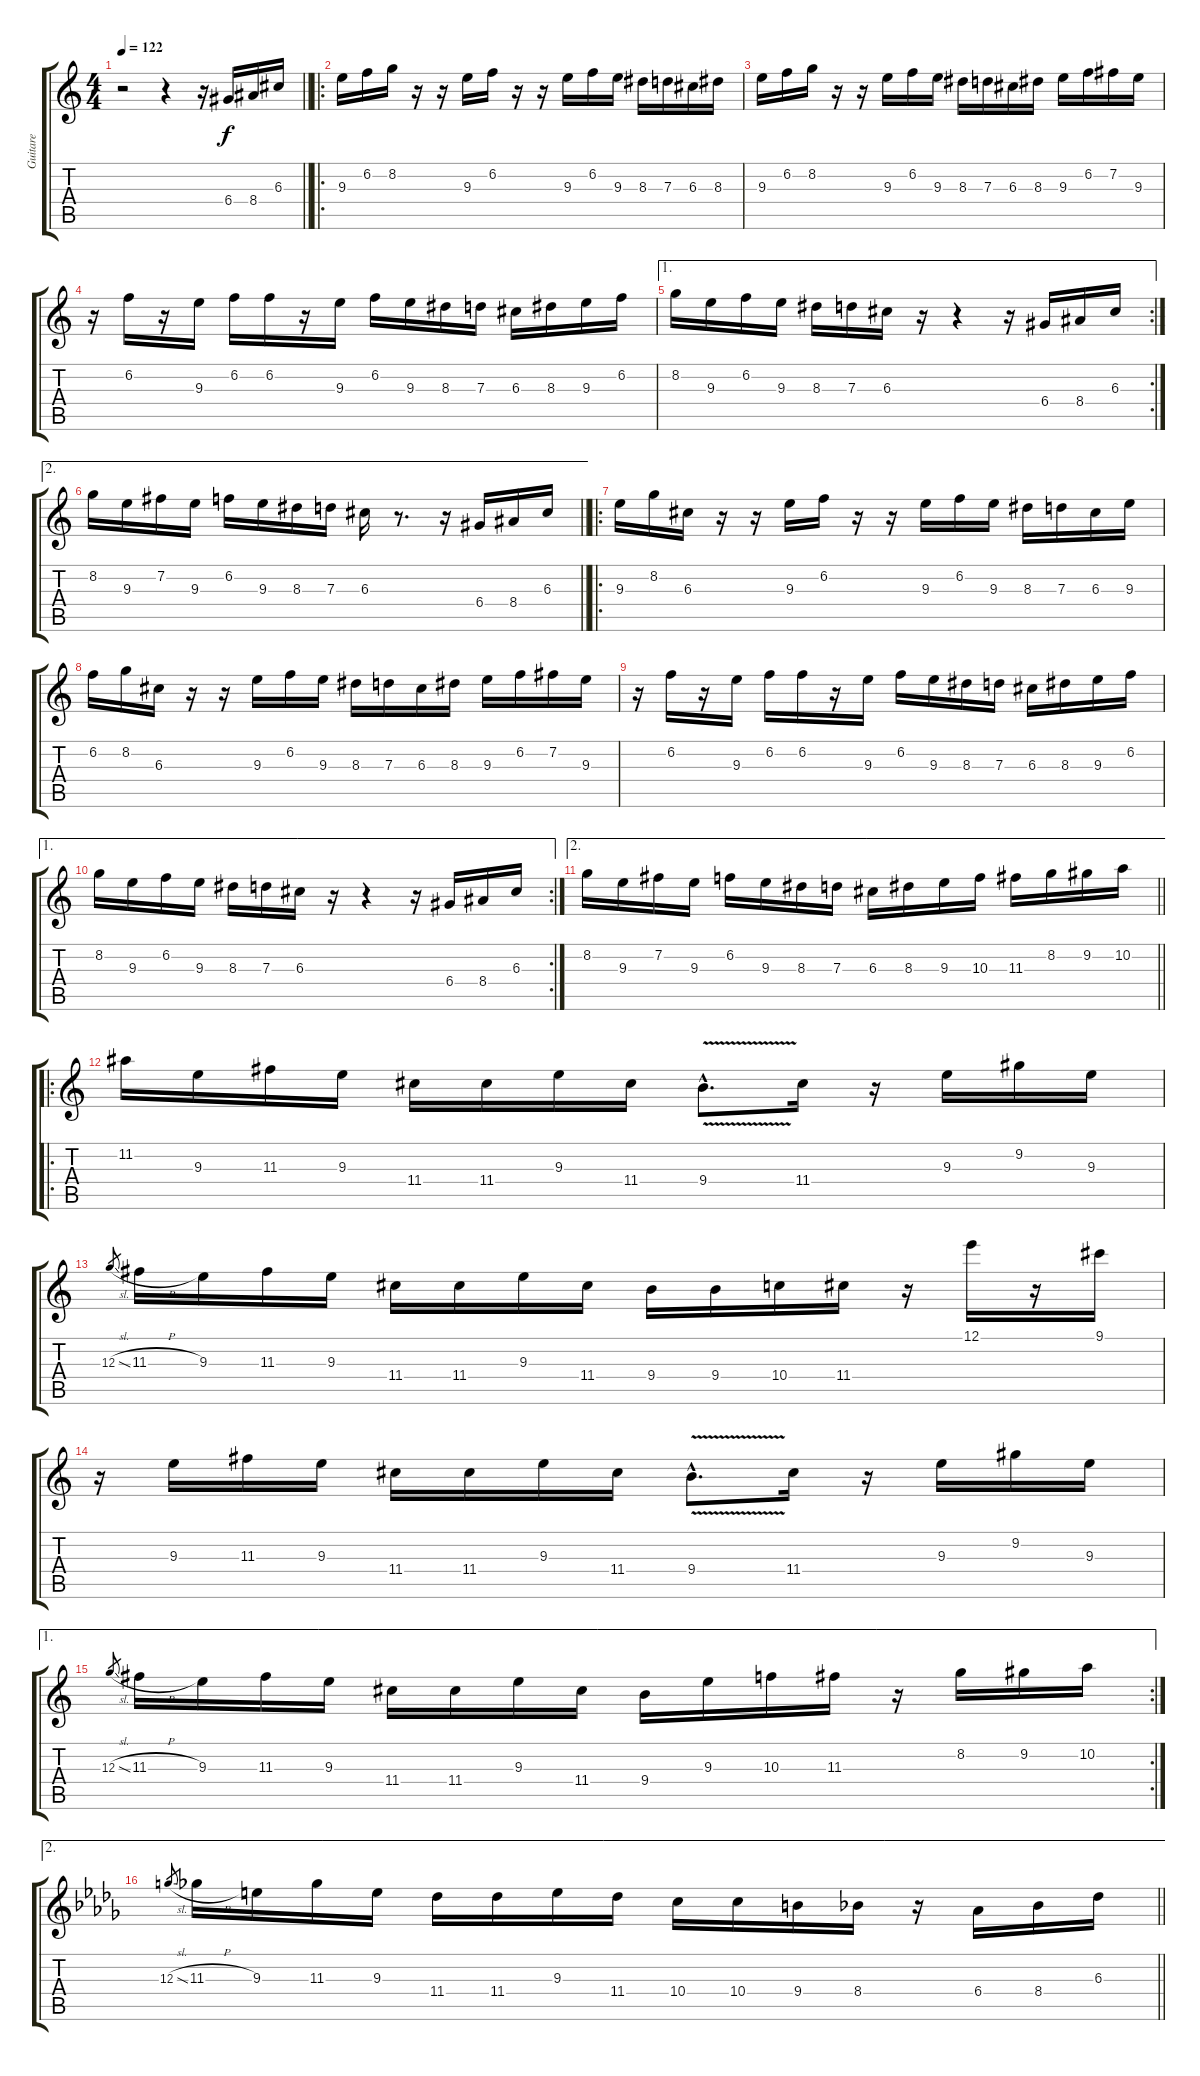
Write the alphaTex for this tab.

\track ("Guitare" "Guitare") {instrument overdrivenguitar}
\staff {score tabs}
\tuning (E4 B3 G3 D3 A2 E2) {hide}
\ts (4 4)
\tempo 122
\clef g2
\barLineRight lightlight
\ks c
r.2{dy f instrument overdrivenguitar} r.4 r.16 6.4.16 8.4.16 6.3.16 |
\ro
9.3.16 6.2.16 8.2.16 r.16 r.16 9.3.16 6.2.16 r.16 r.16 9.3.16 6.2.16 9.3.16 8.3.16 7.3.16 6.3.16 8.3.16 |
9.3.16 6.2.16 8.2.16 r.16 r.16 9.3.16 6.2.16 9.3.16 8.3.16 7.3.16 6.3.16 8.3.16 9.3.16 6.2.16 7.2.16 9.3.16 |
r.16 6.2.16 r.16 9.3.16 6.2.16 6.2.16 r.16 9.3.16 6.2.16 9.3.16 8.3.16 7.3.16 6.3.16 8.3.16 9.3.16 6.2.16 |
\ae 1
\rc 2
8.2.16 9.3.16 6.2.16 9.3.16 8.3.16 7.3.16 6.3.16 r.16 r.4 r.16 6.4.16 8.4.16 6.3.16 |
\ae 2
\barLineRight lightlight
8.2.16 9.3.16 7.2.16 9.3.16 6.2.16 9.3.16 8.3.16 7.3.16 6.3.16 r.8{d} r.16 6.4.16 8.4.16 6.3.16 |
\ro
9.3.16 8.2.16 6.3.16 r.16 r.16 9.3.16 6.2.16 r.16 r.16 9.3.16 6.2.16 9.3.16 8.3.16 7.3.16 6.3.16 9.3.16 |
6.2.16 8.2.16 6.3.16 r.16 r.16 9.3.16 6.2.16 9.3.16 8.3.16 7.3.16 6.3.16 8.3.16 9.3.16 6.2.16 7.2.16 9.3.16 |
r.16 6.2.16 r.16 9.3.16 6.2.16 6.2.16 r.16 9.3.16 6.2.16 9.3.16 8.3.16 7.3.16 6.3.16 8.3.16 9.3.16 6.2.16 |
\ae 1
\rc 2
8.2.16 9.3.16 6.2.16 9.3.16 8.3.16 7.3.16 6.3.16 r.16 r.4 r.16 6.4.16 8.4.16 6.3.16 |
\ae 2
\barLineRight lightlight
8.2.16 9.3.16 7.2.16 9.3.16 6.2.16 9.3.16 8.3.16 7.3.16 6.3.16 8.3.16 9.3.16 10.3.16 11.3.16 8.2.16 9.2.16 10.2.16 |
\ro
11.2.16 9.3.16 11.3.16 9.3.16 11.4.16 11.4.16 9.3.16 11.4.16 9.4{v hac}.8{d} 11.4.16 r.16 9.3.16 9.2.16 9.3.16 |
12.3{sl}.8{gr} 11.3{h}.16 9.3.16 11.3.16 9.3.16 11.4.16 11.4.16 9.3.16 11.4.16 9.4.16 9.4.16 10.4.16 11.4.16 r.16 12.1.16 r.16 9.1.16 |
r.16 9.3.16 11.3.16 9.3.16 11.4.16 11.4.16 9.3.16 11.4.16 9.4{v hac}.8{d} 11.4.16 r.16 9.3.16 9.2.16 9.3.16 |
\ae 1
\rc 2
12.3{sl}.8{gr} 11.3{h}.16 9.3.16 11.3.16 9.3.16 11.4.16 11.4.16 9.3.16 11.4.16 9.4.16 9.3.16 10.3.16 11.3.16 r.16 8.2.16 9.2.16 10.2.16 |
\ae 2
\barLineRight lightlight
\ks bbminor
12.3{sl}.8{gr} 11.3{h}.16 9.3.16 11.3.16 9.3.16 11.4.16 11.4.16 9.3.16 11.4.16 10.4.16 10.4.16 9.4.16 8.4.16 r.16 6.4.16 8.4.16 6.3.16
